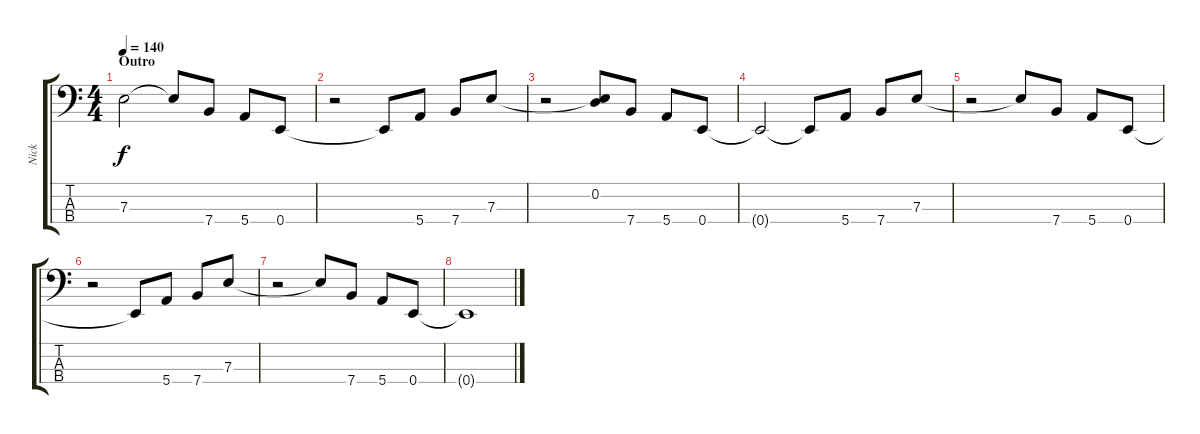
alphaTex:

\track ("Nick" "Nick") {instrument electricbasspick}
\staff {score tabs}
\tuning (G2 D2 A1 E1) {hide}
\ts (4 4)
\section ("" "Outro")
\tempo 140
\clef f4
\ks c
7.3.2{dy f volume 13} 7.3{t}.8 7.4.8 5.4.8 0.4.8 |
r.2 0.4{t}.8 5.4.8 7.4.8 7.3.8 |
r.2 (0.2 7.3{t}).8 7.4.8 5.4.8 0.4.8 |
0.4{t}.2 0.4{t}.8 5.4.8 7.4.8 7.3.8 |
r.2 7.3{t}.8 7.4.8 5.4.8 0.4.8 |
r.2 0.4{t}.8 5.4.8 7.4.8 7.3.8 |
r.2 7.3{t}.8 7.4.8 5.4.8 0.4.8 |
0.4{t}.1
